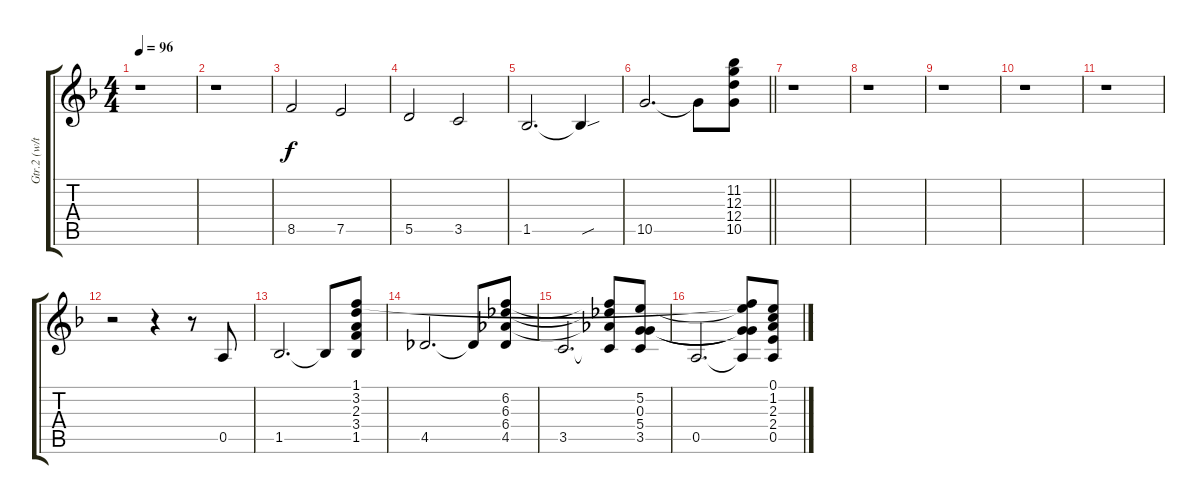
\track ("Gtr.2 (w/tremolo in 16ths) - James Dean " "Gtr.2 (w/t") {instrument electricguitarclean}
\staff {score tabs}
\tuning (E4 B3 G3 D3 A2 E2) {hide}
\ts (4 4)
\tempo 96
\clef g2
\ks f
r.1{dy f instrument electricguitarclean} |
r.1 |
8.5.2 7.5.2 |
5.5.2 3.5.2 |
1.5.2{d} 1.5{sou t}.4 |
\barLineRight lightlight
10.5.2{d} 10.5{t}.8 (11.2 12.3 12.4 10.5).8 |
r.1 |
r.1 |
r.1 |
r.1 |
r.1 |
r.2 r.4 r.8 0.5.8 |
1.5.2{d} 1.5{t}.8 (1.1 3.2 2.3 3.4 1.5).8 |
4.5.2{d} 4.5{t}.8 (6.2 6.3 6.4 4.5).8 |
3.5.2{d} (6.2{t} 6.3{t} 6.4{t} 3.5{t}).8 (5.2 0.3 5.4 3.5).8 |
0.5.2{d} (1.1{t} 5.2{t} 0.3{t} 5.4{t} 0.5{t}).8 (0.1 1.2 2.3 2.4 0.5).8
